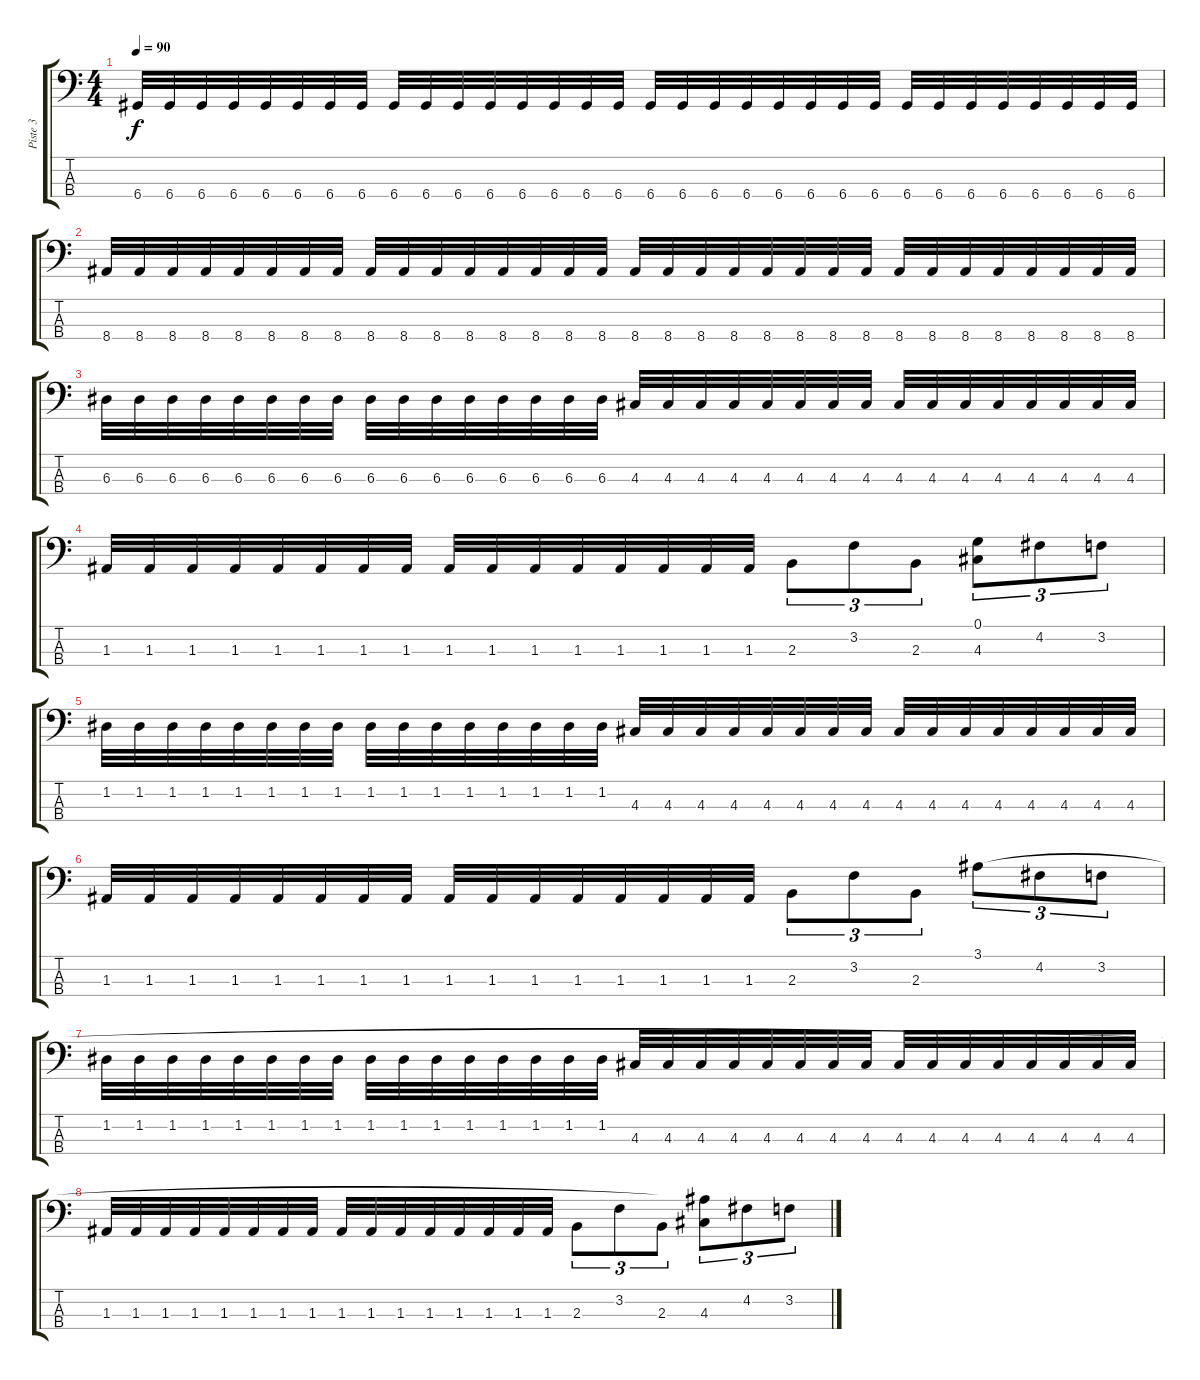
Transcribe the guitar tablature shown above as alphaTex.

\track ("Piste 3" "Piste 3") {instrument electricbassfinger}
\staff {score tabs}
\tuning (G2 D2 A1 D1) {hide}
\ts (4 4)
\tempo 90
\clef f4
\ks c
6.4.32{dy f} 6.4.32 6.4.32 6.4.32 6.4.32 6.4.32 6.4.32 6.4.32 6.4.32 6.4.32 6.4.32 6.4.32 6.4.32 6.4.32 6.4.32 6.4.32 6.4.32 6.4.32 6.4.32 6.4.32 6.4.32 6.4.32 6.4.32 6.4.32 6.4.32 6.4.32 6.4.32 6.4.32 6.4.32 6.4.32 6.4.32 6.4.32 |
8.4.32 8.4.32 8.4.32 8.4.32 8.4.32 8.4.32 8.4.32 8.4.32 8.4.32 8.4.32 8.4.32 8.4.32 8.4.32 8.4.32 8.4.32 8.4.32 8.4.32 8.4.32 8.4.32 8.4.32 8.4.32 8.4.32 8.4.32 8.4.32 8.4.32 8.4.32 8.4.32 8.4.32 8.4.32 8.4.32 8.4.32 8.4.32 |
6.3.32 6.3.32 6.3.32 6.3.32 6.3.32 6.3.32 6.3.32 6.3.32 6.3.32 6.3.32 6.3.32 6.3.32 6.3.32 6.3.32 6.3.32 6.3.32 4.3.32 4.3.32 4.3.32 4.3.32 4.3.32 4.3.32 4.3.32 4.3.32 4.3.32 4.3.32 4.3.32 4.3.32 4.3.32 4.3.32 4.3.32 4.3.32 |
1.3.32 1.3.32 1.3.32 1.3.32 1.3.32 1.3.32 1.3.32 1.3.32 1.3.32 1.3.32 1.3.32 1.3.32 1.3.32 1.3.32 1.3.32 1.3.32 2.3.8{tu (3 2)} 3.2.8{tu (3 2)} 2.3.8{tu (3 2)} (0.1 4.3).8{tu (3 2)} 4.2.8{tu (3 2)} 3.2.8{tu (3 2)} |
1.2.32 1.2.32 1.2.32 1.2.32 1.2.32 1.2.32 1.2.32 1.2.32 1.2.32 1.2.32 1.2.32 1.2.32 1.2.32 1.2.32 1.2.32 1.2.32 4.3.32 4.3.32 4.3.32 4.3.32 4.3.32 4.3.32 4.3.32 4.3.32 4.3.32 4.3.32 4.3.32 4.3.32 4.3.32 4.3.32 4.3.32 4.3.32 |
1.3.32 1.3.32 1.3.32 1.3.32 1.3.32 1.3.32 1.3.32 1.3.32 1.3.32 1.3.32 1.3.32 1.3.32 1.3.32 1.3.32 1.3.32 1.3.32 2.3.8{tu (3 2)} 3.2.8{tu (3 2)} 2.3.8{tu (3 2)} 3.1.8{tu (3 2)} 4.2.8{tu (3 2)} 3.2.8{tu (3 2)} |
1.2.32 1.2.32 1.2.32 1.2.32 1.2.32 1.2.32 1.2.32 1.2.32 1.2.32 1.2.32 1.2.32 1.2.32 1.2.32 1.2.32 1.2.32 1.2.32 4.3.32 4.3.32 4.3.32 4.3.32 4.3.32 4.3.32 4.3.32 4.3.32 4.3.32 4.3.32 4.3.32 4.3.32 4.3.32 4.3.32 4.3.32 4.3.32 |
1.3.32 1.3.32 1.3.32 1.3.32 1.3.32 1.3.32 1.3.32 1.3.32 1.3.32 1.3.32 1.3.32 1.3.32 1.3.32 1.3.32 1.3.32 1.3.32 2.3.8{tu (3 2)} 3.2.8{tu (3 2)} 2.3.8{tu (3 2)} (3.1{t} 4.3).8{tu (3 2)} 4.2.8{tu (3 2)} 3.2.8{tu (3 2)}
